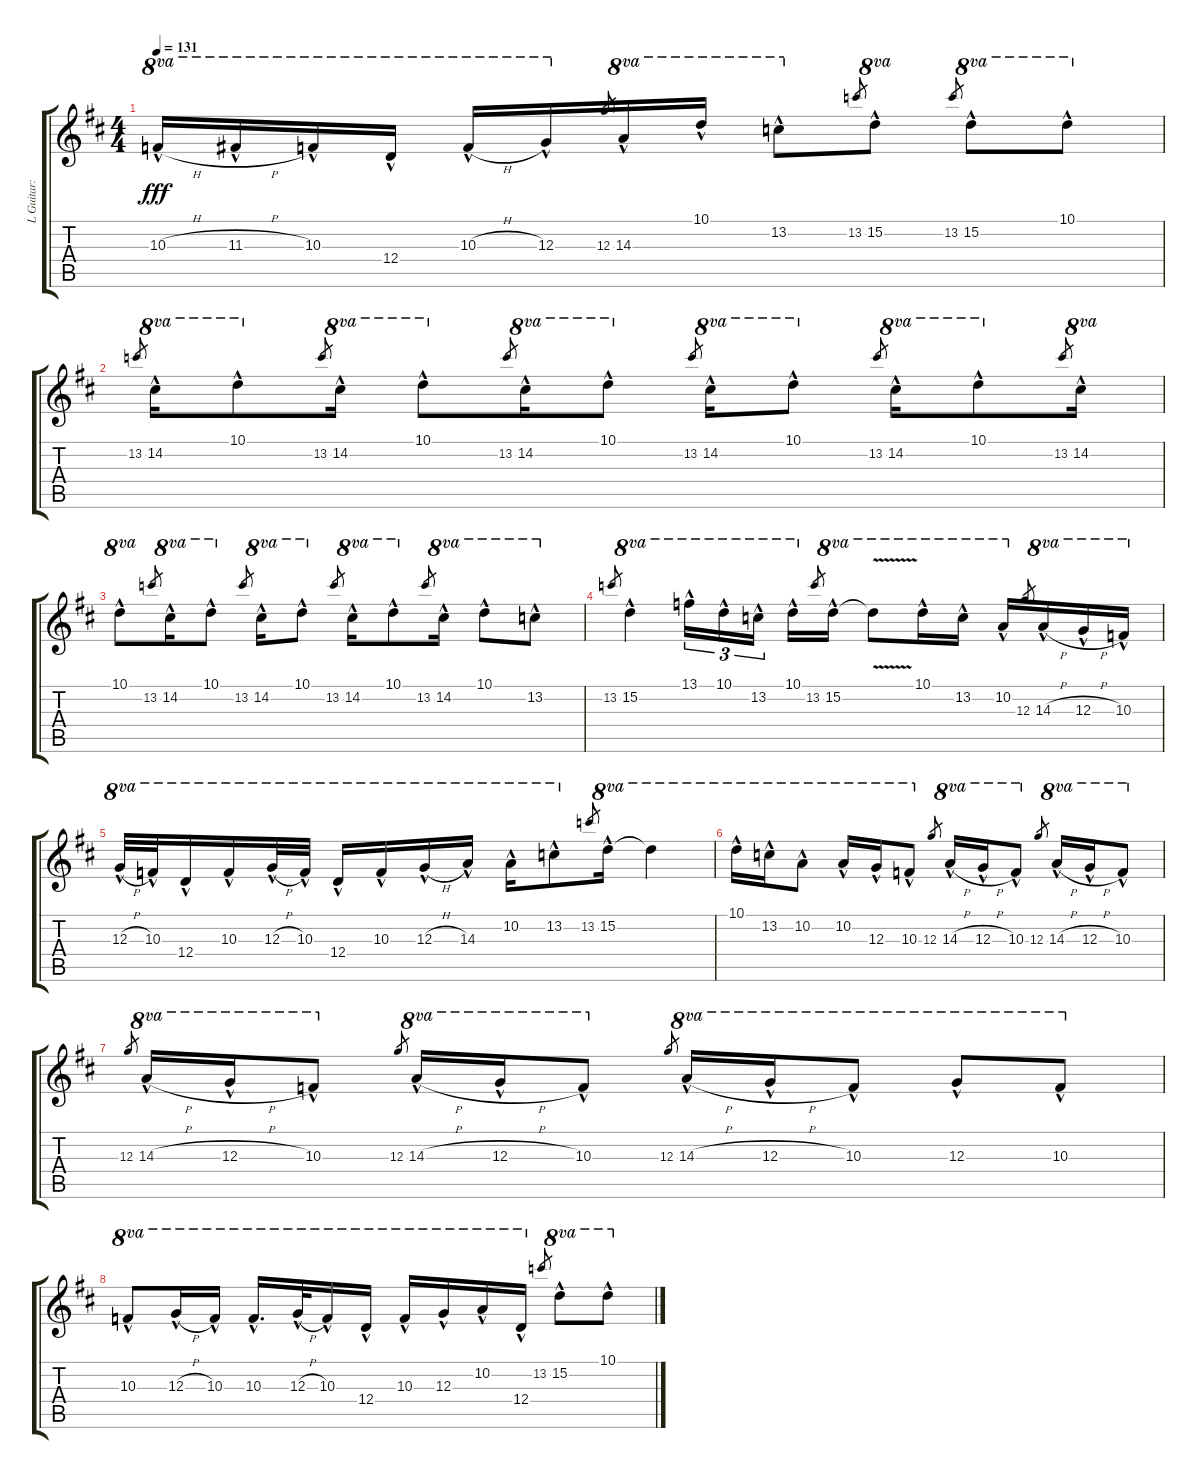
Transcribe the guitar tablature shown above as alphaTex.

\track ("L Guitar: IommI" "L Guitar: ") {instrument distortionguitar}
\staff {score tabs}
\tuning (E4 B3 G3 D3 A2 E2) {hide}
\ts (4 4)
\tempo 131
\clef g2
\ks d
10.3{h hac}.16{ot 8va dy fff} 11.3{h hac}.16{ot 8va} 10.3{hac}.16{ot 8va} 12.4{hac}.16{ot 8va} 10.3{h hac}.16{ot 8va} 12.3{hac}.16{ot 8va} 12.3.8{gr} 14.3{hac}.16{ot 8va} 10.1{hac}.16{ot 8va} 13.2{hac}.8{ot 8va} 13.2.8{gr} 15.2{hac}.8{ot 8va} 13.2.8{gr} 15.2{hac}.8{ot 8va} 10.1{hac}.8{ot 8va} |
13.2.8{gr} 14.2{hac}.16{ot 8va} 10.1{hac}.8{ot 8va} 13.2.8{gr} 14.2{hac}.16{ot 8va} 10.1{hac}.8{ot 8va} 13.2.8{gr} 14.2{hac}.16{ot 8va} 10.1{hac}.8{ot 8va} 13.2.8{gr} 14.2{hac}.16{ot 8va} 10.1{hac}.8{ot 8va} 13.2.8{gr} 14.2{hac}.16{ot 8va} 10.1{hac}.8{ot 8va} 13.2.8{gr} 14.2{hac}.16{ot 8va} |
10.1{hac}.8{ot 8va} 13.2.8{gr} 14.2{hac}.16{ot 8va} 10.1{hac}.8{ot 8va} 13.2.8{gr} 14.2{hac}.16{ot 8va} 10.1{hac}.8{ot 8va} 13.2.8{gr} 14.2{hac}.16{ot 8va} 10.1{hac}.8{ot 8va} 13.2.8{gr} 14.2{hac}.16{ot 8va} 10.1{hac}.8{ot 8va} 13.2{hac}.8{ot 8va} |
13.2.8{gr} 15.2{hac}.4{ot 8va} 13.1{hac}.16{tu (3 2) ot 8va} 10.1{hac}.16{tu (3 2) ot 8va} 13.2{hac}.16{tu (3 2) ot 8va beam splitsecondary} 10.1{hac}.16{ot 8va} 13.2.8{gr} 15.2{hac}.16{ot 8va} 15.2{v t}.8{ot 8va} 10.1{hac}.16{ot 8va} 13.2{hac}.16{ot 8va} 10.2{hac}.16{ot 8va} 12.3.8{gr} 14.3{h hac}.16{ot 8va} 12.3{h hac}.16{ot 8va} 10.3{hac}.16{ot 8va} |
12.3{h hac}.32{ot 8va} 10.3{hac}.32{ot 8va} 12.4{hac}.16{ot 8va} 10.3{hac}.16{ot 8va} 12.3{h hac}.32{ot 8va} 10.3{hac}.32{ot 8va} 12.4{hac}.16{ot 8va} 10.3{hac}.16{ot 8va} 12.3{h hac}.16{ot 8va} 14.3{hac}.16{ot 8va} 10.2{hac}.16{ot 8va} 13.2{hac}.8{ot 8va} 13.2.8{gr} 15.2{hac}.16{ot 8va} 15.2{t}.4{ot 8va} |
10.1{hac}.16{ot 8va} 13.2{hac}.16{ot 8va} 10.2{hac}.8{ot 8va} 10.2{hac}.16{ot 8va} 12.3{hac}.16{ot 8va} 10.3{hac}.8{ot 8va} 12.3.8{gr} 14.3{h hac}.16{ot 8va} 12.3{h hac}.16{ot 8va} 10.3{hac}.8{ot 8va} 12.3.8{gr} 14.3{h hac}.16{ot 8va} 12.3{h hac}.16{ot 8va} 10.3{hac}.8{ot 8va} |
12.3.8{gr} 14.3{h hac}.16{ot 8va} 12.3{h hac}.16{ot 8va} 10.3{hac}.8{ot 8va} 12.3.8{gr} 14.3{h hac}.16{ot 8va} 12.3{h hac}.16{ot 8va} 10.3{hac}.8{ot 8va} 12.3.8{gr} 14.3{h hac}.16{ot 8va} 12.3{h hac}.16{ot 8va} 10.3{hac}.8{ot 8va} 12.3{hac}.8{ot 8va} 10.3{hac}.8{ot 8va} |
10.3{hac}.8{ot 8va} 12.3{h hac}.16{ot 8va} 10.3{hac}.16{ot 8va} 10.3{hac}.16{d ot 8va} 12.3{h hac}.32{ot 8va} 10.3{hac}.16{ot 8va} 12.4{hac}.16{ot 8va} 10.3{hac}.16{ot 8va} 12.3{hac}.16{ot 8va} 10.2{hac}.16{ot 8va} 12.4{hac}.16{ot 8va} 13.2.8{gr} 15.2{hac}.8{ot 8va} 10.1{hac}.8{ot 8va}
